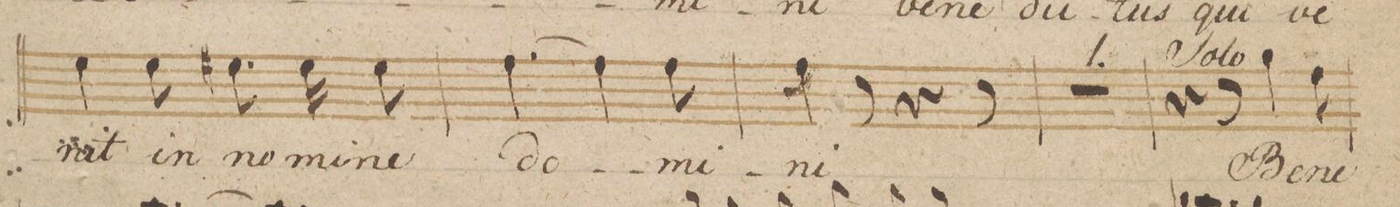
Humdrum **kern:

**kern	**text
*I"Canto	*
*clefC1	*
*k[b-e-]	*
*M6/8	*
4cc\	-nit
8cc\	in
8.cc#X\	no-
16cc#\	-mi-
8cc#\	-ne
=45	=45
[4.dd\	do-
4dd\]	.
8dd\	-mi-
=46	=46
4dd\	-ni
8r	.
4r	.
8r	.
=47	=47
2.r	.
=48	=48
4r	.
8r	.
4ee-\	Be-
8dd\	-ne-
=49	=49
*-	*-
